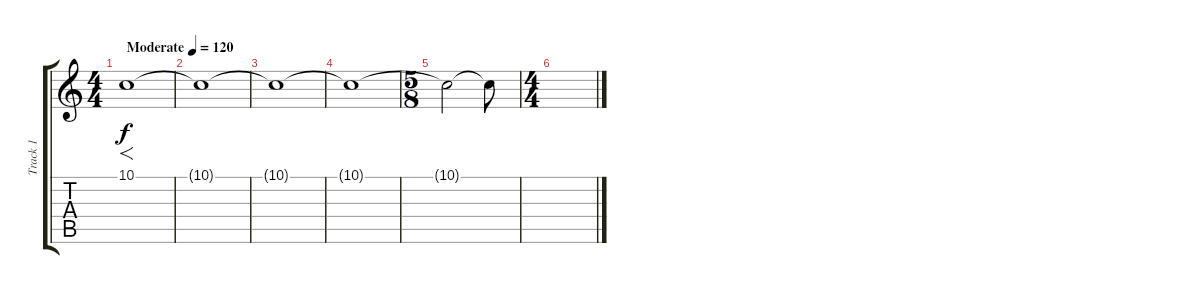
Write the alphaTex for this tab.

\track ("Track 1" "Track 1") {instrument stringensemble1}
\staff {score tabs}
\tuning (D4 A3 F3 C3 G2 C2) {hide}
\ts (4 4)
\tempo (120 "Moderate")
\clef g2
\ks c
10.1.1{f dy f instrument stringensemble1} |
10.1{t}.1 |
10.1{t}.1 |
10.1{t}.1 |
\ts (5 8)
10.1{t}.2 10.1{t}.8 |
\ts (4 4)
